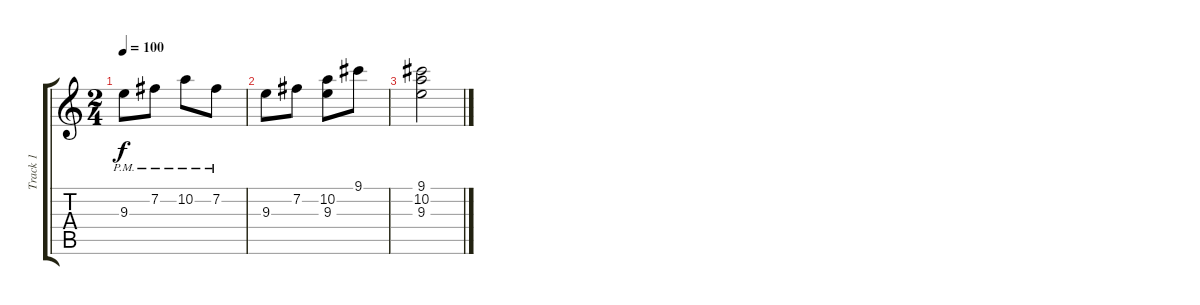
\track ("Track 1" "Track 1") {instrument acousticguitarnylon}
\staff {score tabs}
\tuning (E4 B3 G3 D3 A2 E2) {hide}
\ts (2 4)
\tempo 100
\clef g2
\ks c
9.3{pm}.8{dy f} 7.2{pm}.8 10.2{pm}.8 7.2{pm}.8 |
9.3.8 7.2.8 (10.2 9.3).8 9.1.8 |
(9.1 10.2 9.3).2
